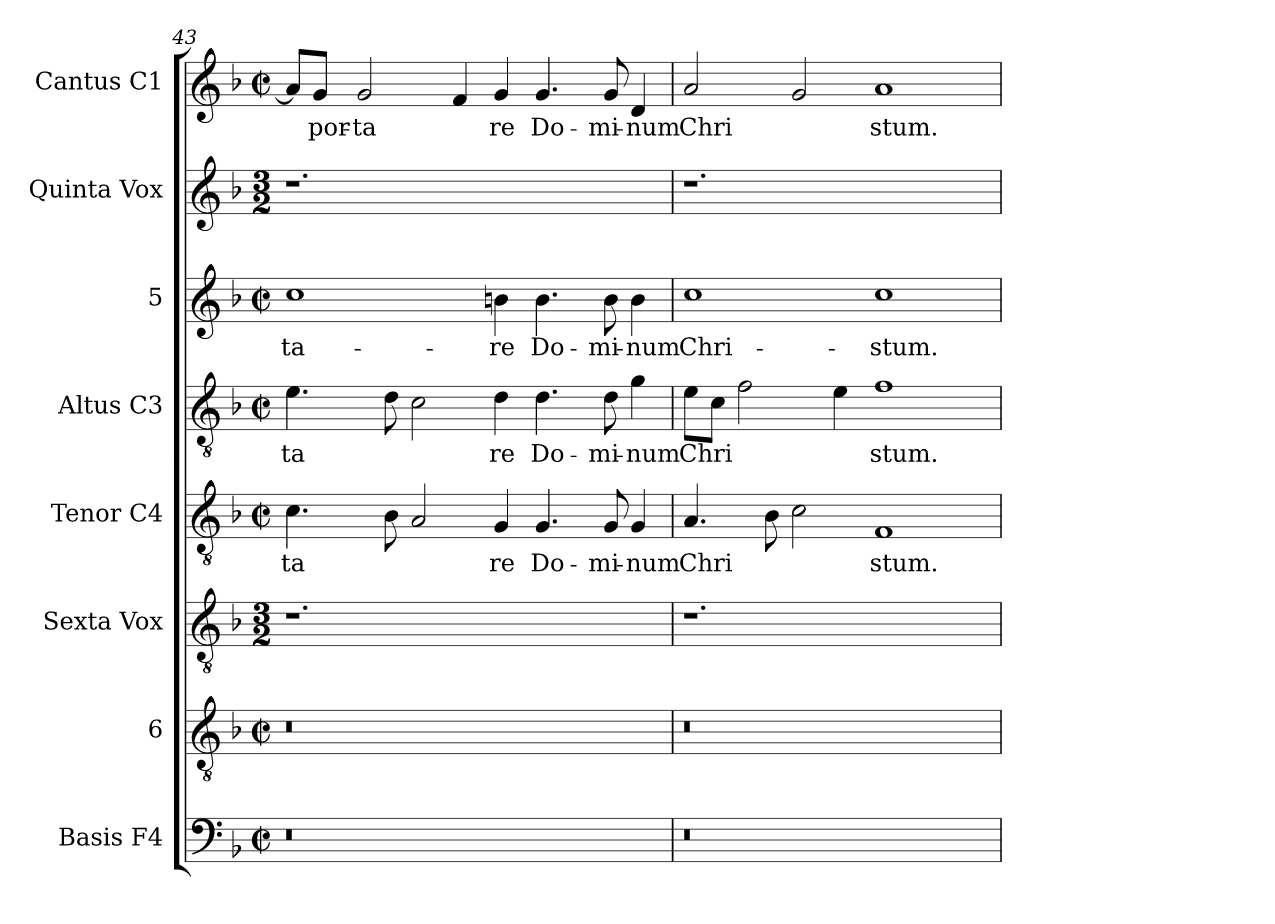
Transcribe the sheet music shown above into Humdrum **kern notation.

**kern	**kern	**kern	**kern	**text	**kern	**text	**kern	**text	**kern	**kern	**text
*part8	*part7	*part6	*part5	*part5	*part4	*part4	*part3	*part3	*part2	*part1	*part1
*staff8	*staff7	*staff6	*staff5	*staff5	*staff4	*staff4	*staff3	*staff3	*staff2	*staff1	*staff1
*I"Basis  F4	*I"6	*I"Sexta  Vox	*I"Tenor  C4	*	*I"Altus  C3	*	*I"5	*	*I"Quinta  Vox	*I"Cantus  C1	*
*I'B	*	*	*I'T	*	*I'A	*	*	*	*	*I'C	*
!!LO:PB:g=z
*clefF4	*clefGv2	*clefGv2	*clefGv2	*	*clefGv2	*	*clefG2	*	*clefG2	*clefG2	*
*k[b-]	*k[b-]	*k[b-]	*k[b-]	*	*k[b-]	*	*k[b-]	*	*k[b-]	*k[b-]	*
*F:	*F:	*F:	*F:	*	*F:	*	*F:	*	*F:	*F:	*
*M2/2	*M2/2	*M3/2	*M2/2	*	*M2/2	*	*M2/2	*	*M3/2	*M2/2	*
*met(c|)	*met(c|)	*	*met(c|)	*	*met(c|)	*	*met(c|)	*	*	*met(c|)	*
=43	=43	=43	=43	=43	=43	=43	=43	=43	=43	=43	=43
!	!	!	!	!LO:LY:b:cj	!	!LO:LY:b:cj	!	!LO:LY:b:cj	!	!	!LO:LY:b:cj
0r	0r	1.r	4.c\	-ta-	4.e\	-ta-	1cc	-ta-	1.r	8a/L]	.
!	!	!	!	!	!	!	!	!	!	!	!LO:LY:b:cj
.	.	.	.	.	.	.	.	.	.	8g/J	por-
!	!	!	!	!	!	!	!	!	!	!	!LO:LY:b:cj
.	.	.	.	.	.	.	.	.	.	2g/	-ta-
!	!	!	!	!LO:LY:b:cj	!	!LO:LY:b:cj	!	!	!	!	!
.	.	.	8B-\	--	8d\	--	.	.	.	.	.
!	!	!	!	!LO:LY:b:cj	!	!LO:LY:b:cj	!	!	!	!	!
.	.	.	2A/	--	2c\	--	.	.	.	.	.
!	!	!	!	!	!	!	!	!	!	!	!LO:LY:b:cj
.	.	.	.	.	.	.	.	.	.	4f/	--
!	!	!	!	!LO:LY:b:cj	!	!LO:LY:b:cj	!	!LO:LY:b:cj	!	!	!LO:LY:b:cj
.	.	.	4G/	-re	4d\	-re	4bn\	-re	.	4g/	-re
!	!	!	!	!LO:LY:b:cj	!	!LO:LY:b:cj	!	!LO:LY:b:cj	!	!	!LO:LY:b:cj
.	.	.	4.G/	Do-	4.d\	Do-	4.b\	Do-	.	4.g/	Do-
.	.	2ryy	.	.	.	.	.	.	2ryy	.	.
!	!	!	!	!LO:LY:b:cj	!	!LO:LY:b:cj	!	!LO:LY:b:cj	!	!	!LO:LY:b:cj
.	.	.	8G/	-mi-	8d\	-mi-	8b\	-mi-	.	8g/	-mi-
!	!	!	!	!LO:LY:b:cj	!	!LO:LY:b:cj	!	!LO:LY:b:cj	!	!	!LO:LY:b:cj
.	.	.	4G/	-num	4g\	-num	4b\	-num	.	4d/	-num
=44	=44	=44	=44	=44	=44	=44	=44	=44	=44	=44	=44
!	!	!	!	!LO:LY:b:cj	!	!LO:LY:b:cj	!	!LO:LY:b:cj	!	!	!LO:LY:b:cj
0r	0r	1.r	4.A/	Chri-	8e\L	Chri-	1cc	Chri-	1.r	2a/	Chri-
!	!	!	!	!	!	!LO:LY:b:cj	!	!	!	!	!
.	.	.	.	.	8c\J	--	.	.	.	.	.
!	!	!	!	!	!	!LO:LY:b:cj	!	!	!	!	!
.	.	.	.	.	2f\	--	.	.	.	.	.
!	!	!	!	!LO:LY:b:cj	!	!	!	!	!	!	!
.	.	.	8B-\	--	.	.	.	.	.	.	.
!	!	!	!	!LO:LY:b:cj	!	!	!	!	!	!	!LO:LY:b:cj
.	.	.	2c\	--	.	.	.	.	.	2g/	--
!	!	!	!	!	!	!LO:LY:b:cj	!	!	!	!	!
.	.	.	.	.	4e\	--	.	.	.	.	.
!	!	!	!	!LO:LY:b:cj	!	!LO:LY:b:cj	!	!LO:LY:b:cj	!	!	!LO:LY:b:cj
.	.	.	1F	-stum.	1f	-stum.	1cc	-stum.	.	1a	-stum.
.	.	2ryy	.	.	.	.	.	.	2ryy	.	.
=	=	=	=	=	=	=	=	=	=	=	=
*-	*-	*-	*-	*-	*-	*-	*-	*-	*-	*-	*-
